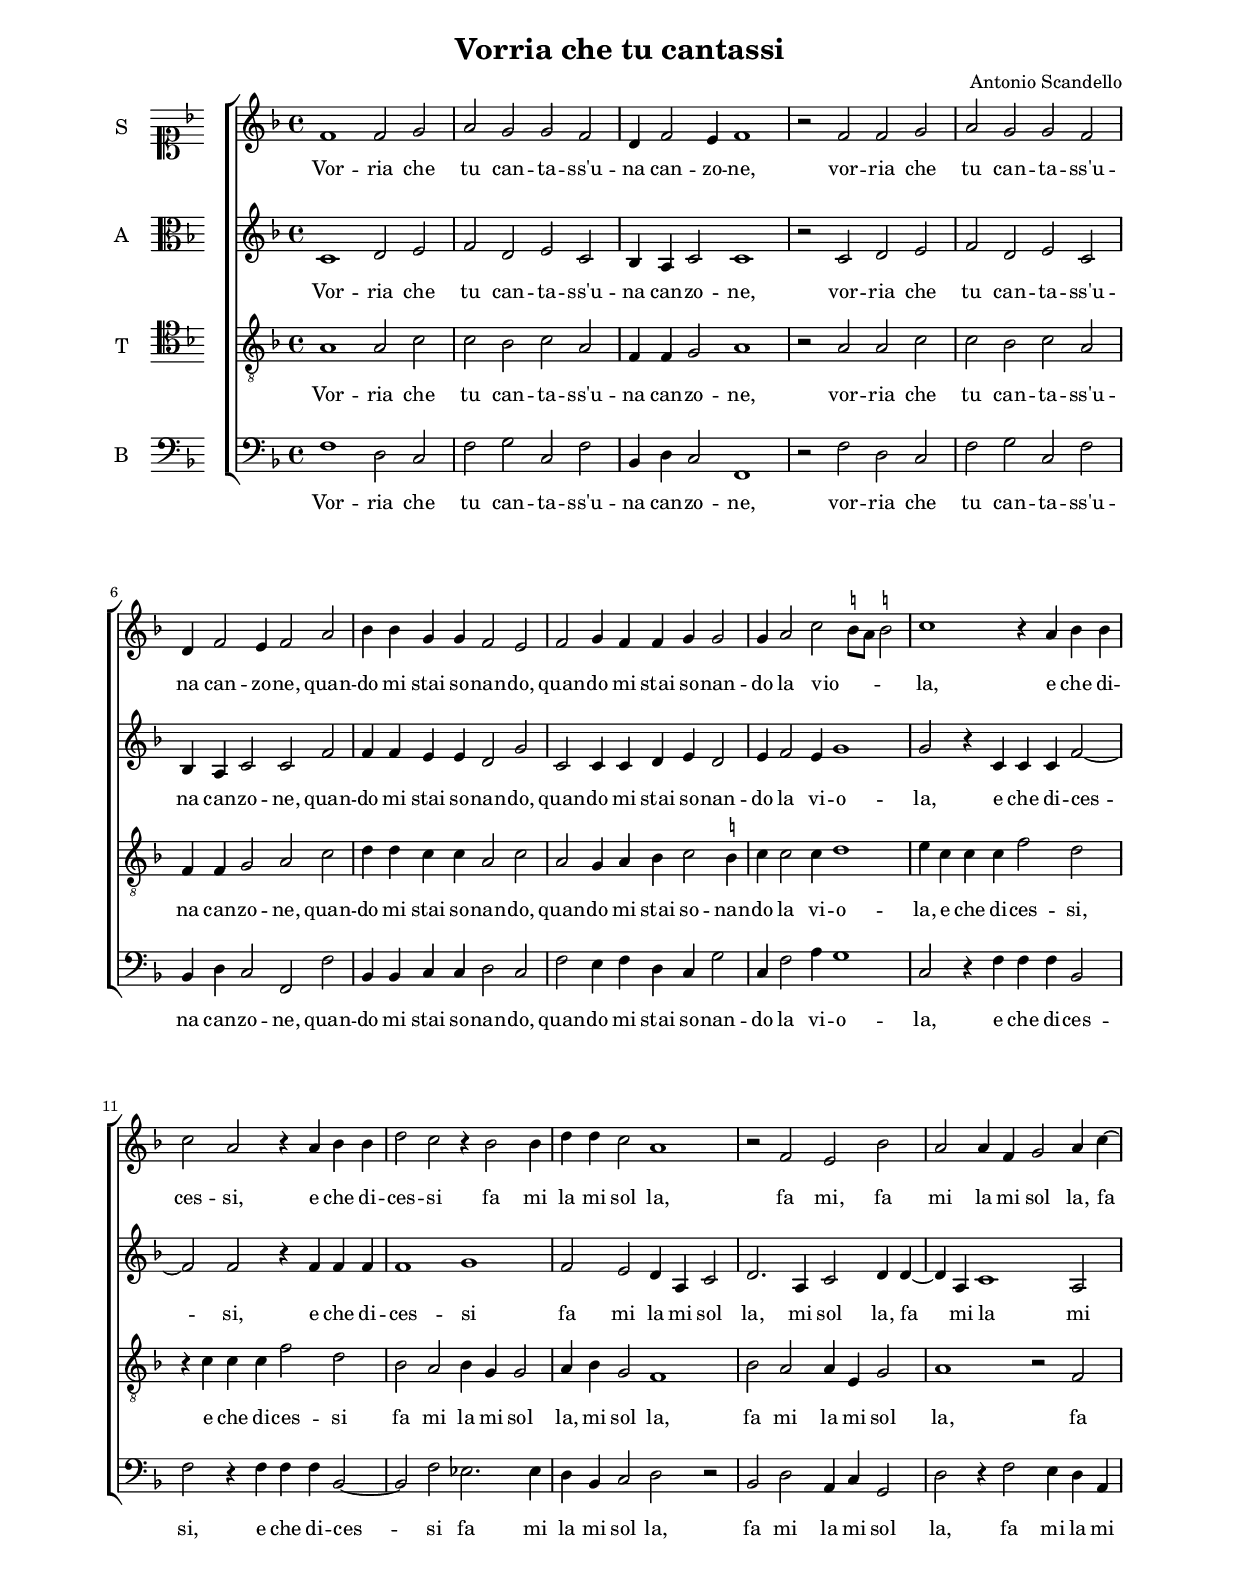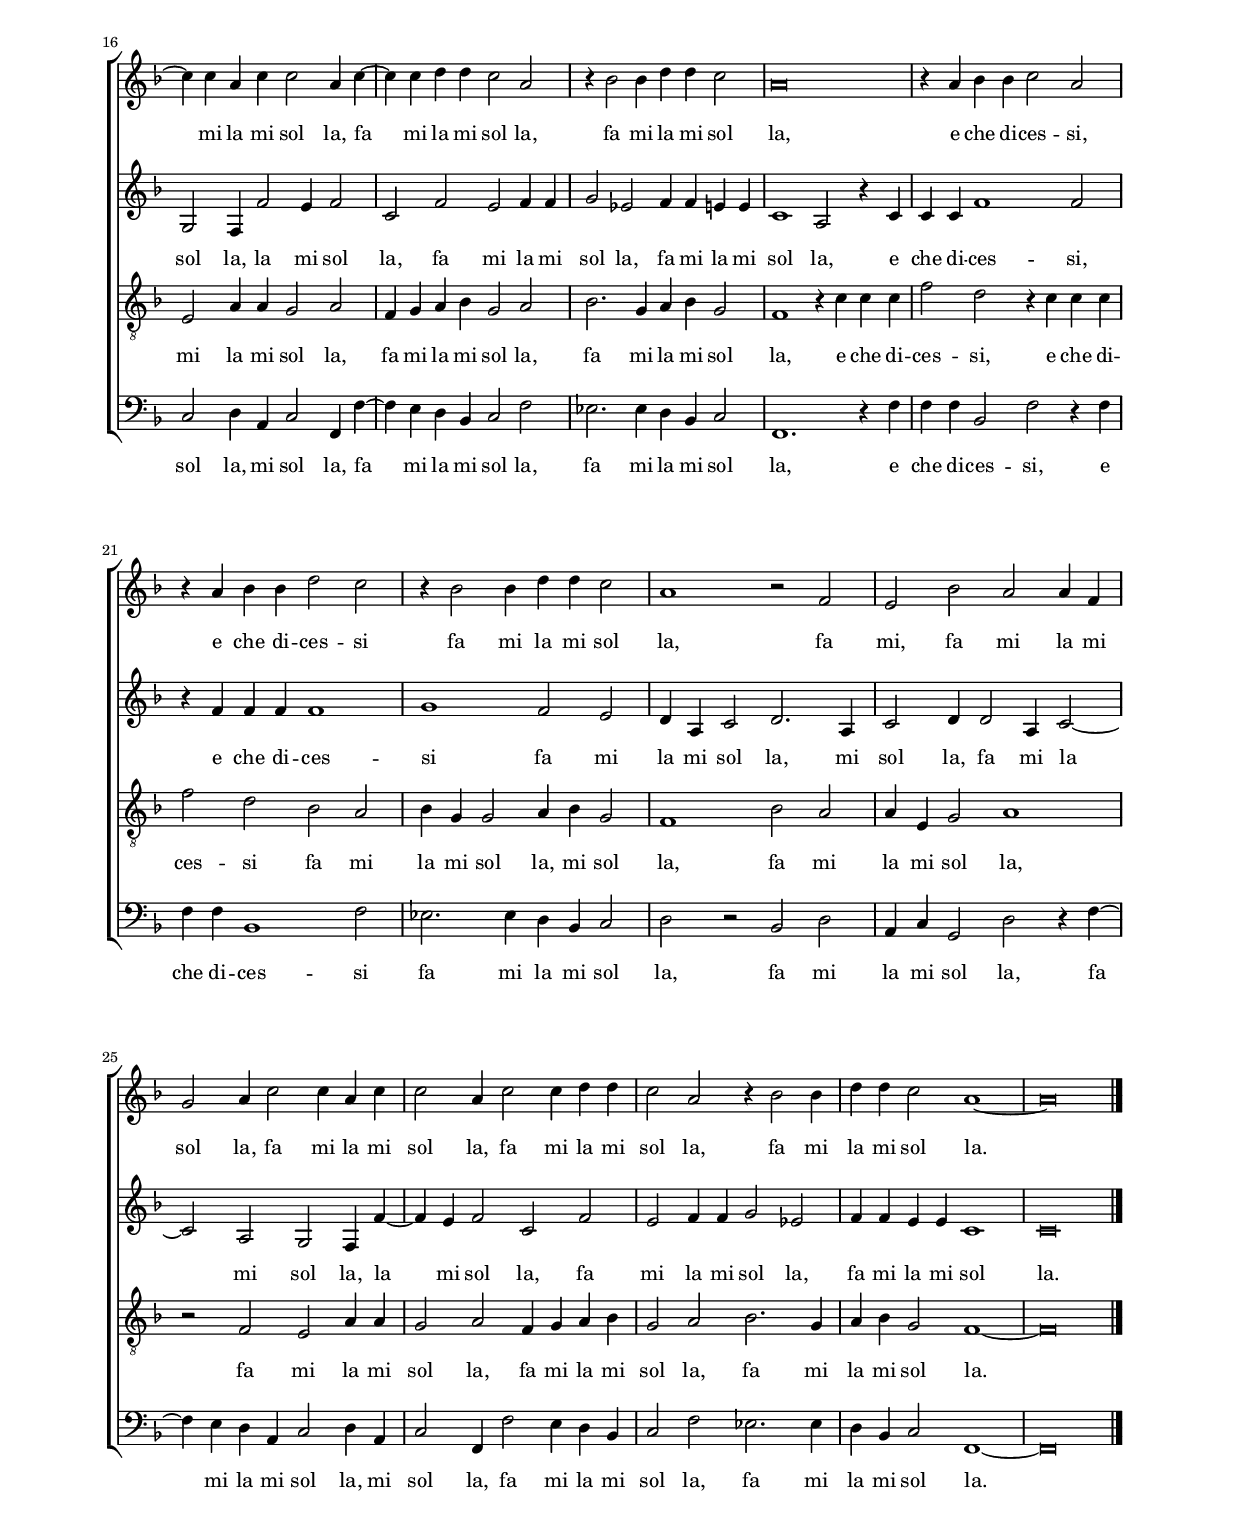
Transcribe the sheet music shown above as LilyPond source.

\header
{
  title="Vorria che tu cantassi"
  composer="Antonio Scandello"
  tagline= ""
}

\version "2.18.2"
\include "deutsch.ly"
#(set-global-staff-size 16)
% #(set-default-paper-size "letter")
#(ly:set-option 'point-and-click #f)

	
global = {
	\key f \major
	\time 4/4 \set Score.measureLength = #(ly:make-moment 2/1)
	\skip 1*58 \bar "|."
	}

	ficta = { \once \set suggestAccidentals = ##t }
	
	forget = #(define-music-function (parser location music) (ly:music?) #{
		\accidentalStyle forget
		$music
		\accidentalStyle default
		#})
	
	m = \melisma
	me = \melismaEnd
%	\mark \markup { \override #'(style . baroque) { \note  #"breve" #1 = \note #"breve." #1 } }


\paper
	{
	top-margin = 2 \cm
	bottom-margin = 2 \cm
	left-margin = 2 \cm
	right-margin = 2 \cm
	ragged-bottom = ##f
	ragged-last-bottom = ##t
	print-page-number = ##f
	system-system-spacing = #'((basic-distance . 20) (minimum-distance . 14) (padding . 8) (strechability . 150))
%	systems-per-page = 3
%	min-systems-per-page = 3
%	oddHeaderMarkup = \markup { \fill-line { \null \null \column \right-align { \fontsize #1 \fromproperty #'page:page-number-string \null } } }
%	evenHeaderMarkup = \markup { \column \right-align { \fontsize #1 \fromproperty #'page:page-number-string \null } }
	}


incipitcantus = \markup { \score {
	{
	\set Staff.instrumentName = \markup { \fontsize #1 "S" }
	\key f \major
	\clef soprano
	s4 \bar ""
	}
	\layout  {
	raggedright = ##t
	indent = 0.9 \cm
	line-width = 1.8 \cm
	\context { \Staff \remove Time_signature_engraver }
	\override Staff.Clef.Y-extent = #'(0 . 0)
	}} \hspace #1 }
	
      
incipitaltus = \markup { \score {
	{
	\set Staff.instrumentName = \markup { \fontsize #1 "A" }
	\key f \major
	\clef alto
	s4 \bar ""
	}
	\layout  {
	raggedright = ##t
	indent = 0.9 \cm
	line-width = 1.8 \cm
	\context { \Staff \remove Time_signature_engraver }
	\override Staff.Clef.Y-extent = #'(0 . 0)
	}} \hspace #1 }


incipittenor = \markup { \score {
	{
	\set Staff.instrumentName = \markup { \fontsize #1 "T" }
	\key f \major
	\clef tenor
	s4 \bar ""
	}
	\layout  {
	raggedright = ##t
	indent = 0.9 \cm
	line-width = 1.8 \cm
	\context { \Staff \remove Time_signature_engraver }
	\override Staff.Clef.Y-extent = #'(0 . 0)
	}} \hspace #1 }


incipitbassus = \markup { \score {
	{
	\set Staff.instrumentName = \markup { \fontsize #1 "B" }
	\key f \major
	\clef bass
	s4 \bar ""
	}
	\layout  {
	raggedright = ##t
	indent = 0.9 \cm
	line-width = 1.8 \cm
	\context { \Staff \remove Time_signature_engraver }
	\override Staff.Clef.Y-extent = #'(0 . 0)
	}} \hspace #1 }


cantus =  \relative c''
	{
	f,1 f2 g
	a2 g g f
	d4 f2 e4 f1
	r2 f f g
%5
	a2 g g f |
	d4 f2 e4 f2 a
	b4 b g g f2 e
	f2 g4 f f g g2
	g4 a2 c \ficta \stemDown h8 a \stemNeutral \ficta h!2
%10
	c1 r4 a b b |
	c2 a r4 a b b
	d2 c r4 b2 b4
	d4 d c2 a1
	r2 f e b'
%15
	a2 a4 f g2 a4 c~ |
	c4 c a c c2 a4 c~
	c4 c d d c2 a
	r4 b2 b4 d d c2
	a\breve
%20
	r4 a b b c2 a |
	r4 a b b d2 c
	r4 b2 b4 d d c2
	a1 r2 f
	e2 b' a a4 f
%25
	g2 a4 c2 c4 a c |
	c2 a4 c2 c4 d d
	c2 a r4 b2 b4
	d4 d c2 a1~
	a\breve |
	}


altus =  \relative c'
        {
	c1 d2 e
	f2 d e c
	b4 a c2 c1
	r2 c d e
%5
	f2 d e c |
	b4 a c2 c f
	f4 f e e d2 g
	c,2 c4 c d e d2
	e4 f2 e4 g1
%10
	g2 r4 c, c c f2~ |
	f2 f r4 f f f
	f1 g1
	f2 e d4 a c2
	d2. a4 c2 d4 d~
%15
	d4 a c1 a2 |
	g2 f4 f'2 e4 f2
	c2 f e f4 f
	g2 es f4 f e e
	c1 a2 r4 c
%20
	c4 c f1 f2 |
	r4 f f f f1
	g1 f2 e
	d4 a c2 d2. a4
	c2 d4 d2 a4 c2~
%25
	c2 a g f4 f'~|
	f4 e f2 c f
	e2 f4 f g2 es
	f4 f e e c1 |
	c\breve |
	}


tenor =  \relative c'
	{
	a1 a2 c
	c2 b c a
	f4 f g2 a1
	r2 a a c
%5
	c2 b c a |
	f4 f g2 a c
	d4 d c c a2 c
	a2 g4 a b c2 \ficta h!4
	c4 c2 c4 d1
%10
	e4 c c c f2 d |
	r4 c c c f2 d
	b2 a b4 g g2
	a4 b g2 f1
	b2 a a4 e g2
%15
	a1 r2 f |
	e2 a4 a g2 a
	f4 g a b g2 a
	b2. g4 a b g2
	f1 r4 c' c c
%20
	f2 d r4 c c c |
	f2 d b a
	b4 g g2 a4 b g2
	f1 b2 a
	a4 e g2 a1
%25
	r2 f e a4 a |
	g2 a f4 g a b
	g2 a b2. g4
	a4 b g2 f1~
	f\breve |
        }


bassus  =  \relative c
	{
	f1 d2 c
	f2 g c, f
	b,4 d c2 f,1
	r2 f' d c
%5
	f2 g c, f |
	b,4 d c2 f, f'
	b,4 b c c d2 c
	f2 e4 f d c g'2
	c,4 f2 a4 g1
%10
	c,2 r4 f f f b,2 |
	f'2 r4 f f f b,2~
	b2 f' es2. es4
	d4 b c2 d r
	b2 d a4 c g2
%15
	d'2 r4 f2 e4 d a |
	c2 d4 a c2 f,4 f'~
	f4 e d b c2 f
	es2. es4 d b c2
	f,1. r4 f'
%20
	f4 f b,2 f' r4 f |
	f4 f b,1 f'2
	es2. es4 d b c2
	d2 r b d
	a4 c g2 d' r4 f~
%25
	f4 e d a c2 d4 a |
	c2 f,4 f'2 e4 d b
	c2 f es2. es4
	d b c2 f,1~
	f\breve |
	}

lyricscantus = \lyricmode {
	Vor -- ria che tu can -- ta -- ss'u -- na can -- zo -- ne,
	vor -- ria che tu can -- ta -- ss'u -- na can -- zo -- ne,
	quan -- do mi stai so -- nan -- do,
	quan -- do mi stai so -- nan -- do la vio -- _ _ _ la,
	e che di -- ces -- si,
	e che di -- ces -- si
	fa mi la mi sol la,
	fa mi,
	fa mi la mi sol la,
	fa mi la mi sol la,
	fa mi la mi sol la,
	fa mi la mi sol la,
	e che di -- ces -- si,
	e che di -- ces -- si
	fa mi la mi sol la,
	fa mi,
	fa mi la mi sol la,
	fa mi la mi sol la,
	fa mi la mi sol la,
	fa mi la mi sol la.
	}


lyricsaltus = \lyricmode {
	Vor -- ria che tu can -- ta -- ss'u -- na can -- zo -- ne,
	vor -- ria che tu can -- ta -- ss'u -- na can -- zo -- ne,
	quan -- do mi stai so -- nan -- do,
	quan -- do mi stai so -- nan -- do la vi -- o -- la,
	e che di -- ces -- si,
	e che di -- ces -- si
	fa mi la mi sol la,
	mi sol la,
	fa mi la mi sol la,
	la mi sol la,
	fa mi la mi sol la,
	fa mi la mi sol la,
	e che di -- ces -- si,
	e che di -- ces -- si
	fa mi la mi sol la,
	mi sol la,
	fa mi la mi sol la,
	la mi sol la,
	fa mi la mi sol la,
	fa mi la mi sol la.
	}


lyricstenor = \lyricmode {
	Vor -- ria che tu can -- ta -- ss'u -- na can -- zo -- ne,
	vor -- ria che tu can -- ta -- ss'u -- na can -- zo -- ne,
	quan -- do mi stai so -- nan -- do,
	quan -- do mi stai so -- nan -- do la vi -- o -- la,
	e che di -- ces -- si,
	e che di -- ces -- si
	fa mi la mi sol la,
	mi sol la,
	fa mi la mi sol la,
	fa mi la mi sol la,
	fa mi la mi sol la,
	fa mi la mi sol la,
	e che di -- ces -- si,
	e che di -- ces -- si
	fa mi la mi sol la,
	mi sol la,
	fa mi la mi sol la,
	fa mi la mi sol la,
	fa mi la mi sol la,
	fa mi la mi sol la.
	}


lyricsbassus = \lyricmode {
	Vor -- ria che tu can -- ta -- ss'u -- na can -- zo -- ne,
	vor -- ria che tu can -- ta -- ss'u -- na can -- zo -- ne,
	quan -- do mi stai so -- nan -- do,
	quan -- do mi stai so -- nan -- do la vi -- o -- la,
	e che di -- ces -- si,
	e che di -- ces -- si
	fa mi la mi sol la,
	fa mi la mi sol la,
	fa mi la mi sol la,
	mi sol la,
	fa mi la mi sol la,
	fa mi la mi sol la,
	e che di -- ces -- si,
	e che di -- ces -- si
	fa mi la mi sol la,
	fa mi la mi sol la,
	fa mi la mi sol la,
	mi sol la,
	fa mi la mi sol la,
	fa mi la mi sol la.
	}


\score
{  
	% \transpose {
	\new ChoirStaff \with { \override StaffGrouper.staff-staff-spacing.basic-distance = #13 }
	<<

	\new Staff << \global
	\new Voice="v1" {
		\set Staff.instrumentName=\incipitcantus
		\set Staff.midiInstrument = "reed organ"
		\clef "violin"
		\cantus }
	\new Lyrics \lyricsto "v1" {\lyricscantus }
	>>


	\new Staff << \global
	\new Voice="v2" {
		\set Staff.instrumentName=\incipitaltus
		\set Staff.midiInstrument = "reed organ"
		\clef "violin" 
		\altus}
	\new Lyrics \lyricsto "v2" {\lyricsaltus }
	>>


	\new Staff << \global
	\new Voice="v3" {
		\set Staff.instrumentName=\incipittenor
		\set Staff.midiInstrument = "reed organ"
		\clef "G_8"
		\tenor }
	\new Lyrics \lyricsto "v3" {\lyricstenor }
	>>


	\new Staff << \global
	\new Voice="v4" {
		\set Staff.instrumentName=\incipitbassus
		\set Staff.midiInstrument = "reed organ"
		\clef "bass" 
		\bassus }
	\new Lyrics \lyricsto "v4" {\lyricsbassus}
	>>

	>>
	% } % transpose

	\layout
	{
	indent = 2 \cm
	\context { \Lyrics \override VerticalAxisGroup.nonstaff-relatedstaff-spacing.padding = #2 }
%	\context { \Lyrics \override LyricText.font-size = #1 }
	\context { \Staff \override TimeSignature.break-visibility = #end-of-line-invisible }
%	\context { \Staff \override InstrumentName.X-offset = #'-25 }
	\context { \Voice \override Slur.transparent = ##t }
%	\context { \Voice \override AccidentalSuggestion.avoid-slur = #'ignore }
%	\context { \Voice \override AccidentalSuggestion.outside-staff-priority = ##f }
	\context { \Score \override BarNumber.padding = #2 }
	\context { \Voice \override NoteHead.style = #'baroque }
	}

\midi
	{
    	\tempo 2 = 105
	}
	
}


% EOF